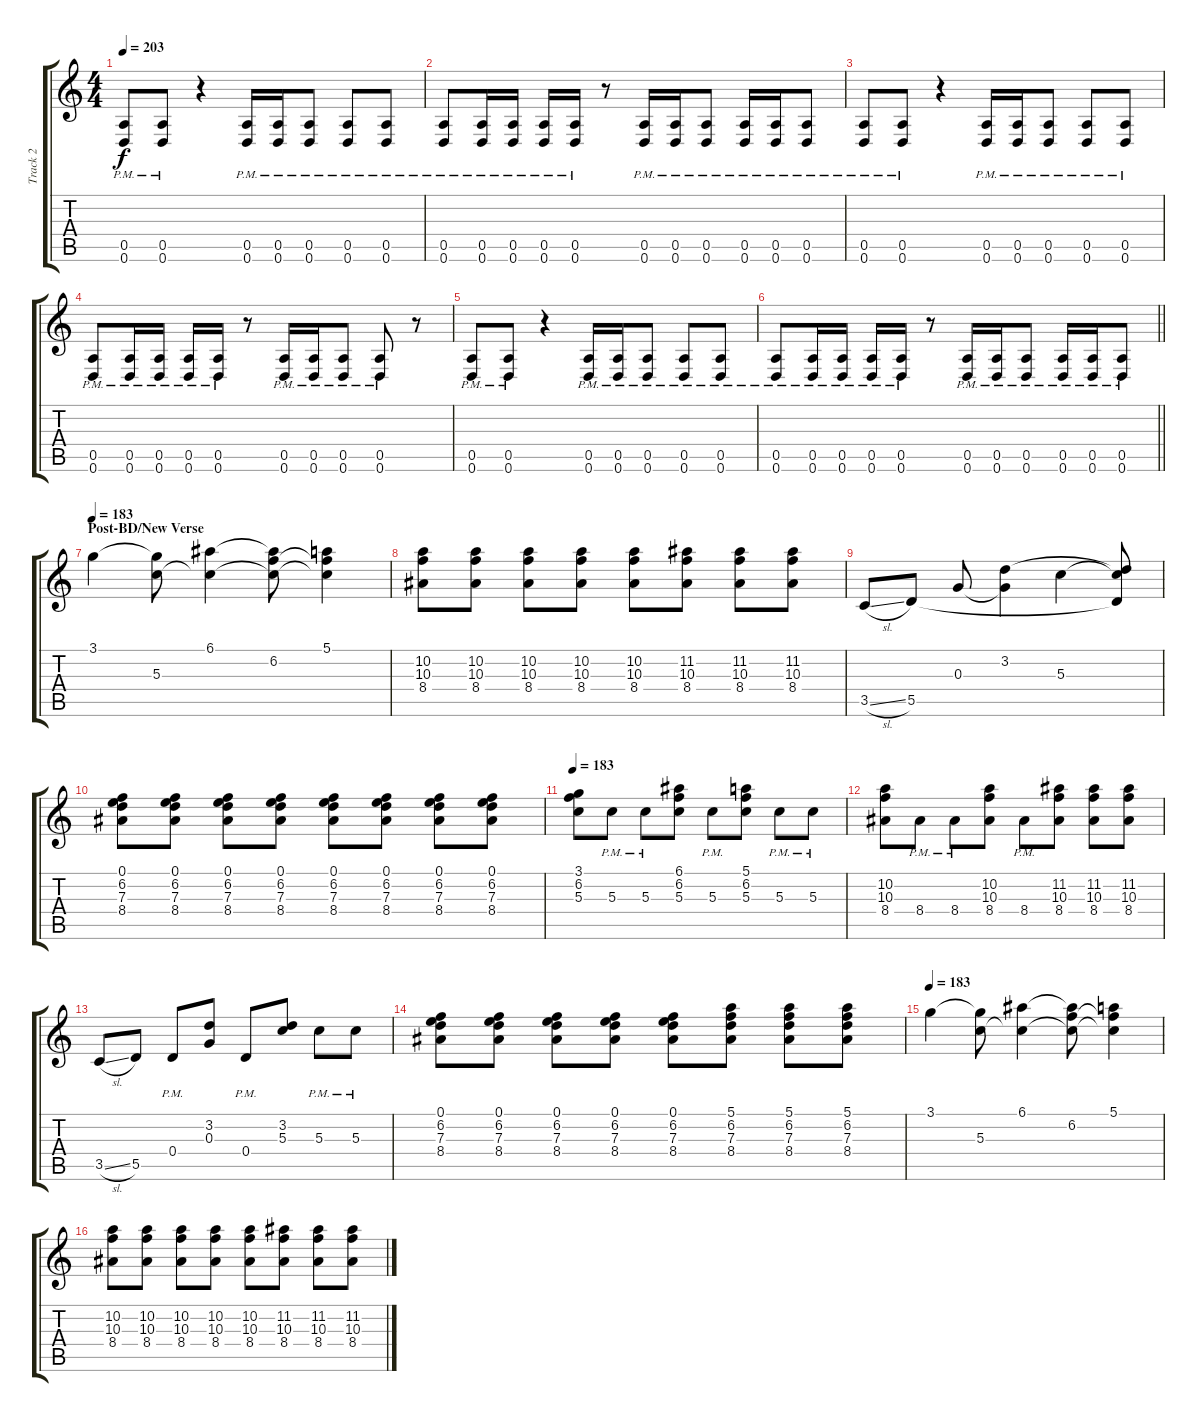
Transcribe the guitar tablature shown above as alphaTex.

\track ("Track 2" "Track 2") {instrument distortionguitar}
\staff {score tabs}
\tuning (E4 B3 G3 D3 A2 D2) {hide}
\ts (4 4)
\tempo 203
\clef g2
\ks c
(0.5{pm} 0.6{pm}).8{dy f} (0.5{pm} 0.6{pm}).8 r.4 (0.5{pm} 0.6{pm}).16 (0.5{pm} 0.6{pm}).16 (0.5{pm} 0.6{pm}).8 (0.5{pm} 0.6{pm}).8 (0.5{pm} 0.6{pm}).8 |
(0.5{pm} 0.6{pm}).8 (0.5{pm} 0.6{pm}).16 (0.5{pm} 0.6{pm}).16 (0.5{pm} 0.6{pm}).16 (0.5{pm} 0.6{pm}).16 r.8 (0.5{pm} 0.6{pm}).16 (0.5{pm} 0.6{pm}).16 (0.5{pm} 0.6{pm}).8 (0.5{pm} 0.6{pm}).16 (0.5{pm} 0.6{pm}).16 (0.5{pm} 0.6{pm}).8 |
(0.5{pm} 0.6{pm}).8 (0.5{pm} 0.6{pm}).8 r.4 (0.5{pm} 0.6{pm}).16 (0.5{pm} 0.6{pm}).16 (0.5{pm} 0.6{pm}).8 (0.5{pm} 0.6{pm}).8 (0.5{pm} 0.6{pm}).8 |
(0.5{pm} 0.6{pm}).8 (0.5{pm} 0.6{pm}).16 (0.5{pm} 0.6{pm}).16 (0.5{pm} 0.6{pm}).16 (0.5{pm} 0.6{pm}).16 r.8 (0.5{pm} 0.6{pm}).16 (0.5{pm} 0.6{pm}).16 (0.5{pm} 0.6{pm}).8 (0.5{pm} 0.6{pm}).8 r.8 |
(0.5{pm} 0.6{pm}).8 (0.5{pm} 0.6{pm}).8 r.4 (0.5{pm} 0.6{pm}).16 (0.5{pm} 0.6{pm}).16 (0.5{pm} 0.6{pm}).8 (0.5{pm} 0.6{pm}).8 (0.5{pm} 0.6{pm}).8 |
\barLineRight lightlight
(0.5{pm} 0.6{pm}).8 (0.5{pm} 0.6{pm}).16 (0.5{pm} 0.6{pm}).16 (0.5{pm} 0.6{pm}).16 (0.5{pm} 0.6{pm}).16 r.8 (0.5{pm} 0.6{pm}).16 (0.5{pm} 0.6{pm}).16 (0.5{pm} 0.6{pm}).8 (0.5{pm} 0.6{pm}).16 (0.5{pm} 0.6{pm}).16 (0.5{pm} 0.6{pm}).8 |
\section ("" "Post-BD/New Verse")
\tempo 183
3.1.4 (3.1{t} 5.3).8 (6.1 5.3{t}).4 (6.1{t} 6.2 5.3{t}).8 (5.1 6.2{t} 5.3{t}).4 |
(10.2 10.3 8.4).8 (10.2 10.3 8.4).8 (10.2 10.3 8.4).8 (10.2 10.3 8.4).8 (10.2 10.3 8.4).8 (11.2 10.3 8.4).8 (11.2 10.3 8.4).8 (11.2 10.3 8.4).8 |
3.5{sl}.8 5.5.8 0.3.8 (3.2 0.3{t}).4 5.3.4 (3.2{t} 5.3{t} 5.5{t}).8 |
(0.1 6.2 7.3 8.4).8 (0.1 6.2 7.3 8.4).8 (0.1 6.2 7.3 8.4).8 (0.1 6.2 7.3 8.4).8 (0.1 6.2 7.3 8.4).8 (0.1 6.2 7.3 8.4).8 (0.1 6.2 7.3 8.4).8 (0.1 6.2 7.3 8.4).8 |
\tempo 183
(3.1 6.2 5.3).8 5.3{pm}.8 5.3{pm}.8 (6.1 6.2 5.3).8 5.3{pm}.8 (5.1 6.2 5.3).8 5.3{pm}.8 5.3{pm}.8 |
(10.2 10.3 8.4).8 8.4{pm}.8 8.4{pm}.8 (10.2 10.3 8.4).8 8.4{pm}.8 (11.2 10.3 8.4).8 (11.2 10.3 8.4).8 (11.2 10.3 8.4).8 |
3.5{sl}.8 5.5.8 0.4{pm}.8 (3.2 0.3).8 0.4{pm}.8 (3.2 5.3).8 5.3{pm}.8 5.3{pm}.8 |
(0.1 6.2 7.3 8.4).8 (0.1 6.2 7.3 8.4).8 (0.1 6.2 7.3 8.4).8 (0.1 6.2 7.3 8.4).8 (0.1 6.2 7.3 8.4).8 (5.1 6.2 7.3 8.4).8 (5.1 6.2 7.3 8.4).8 (5.1 6.2 7.3 8.4).8 |
\tempo 183
3.1.4 (3.1{t} 5.3).8 (6.1 5.3{t}).4 (6.1{t} 6.2 5.3{t}).8 (5.1 6.2{t} 5.3{t}).4 |
(10.2 10.3 8.4).8 (10.2 10.3 8.4).8 (10.2 10.3 8.4).8 (10.2 10.3 8.4).8 (10.2 10.3 8.4).8 (11.2 10.3 8.4).8 (11.2 10.3 8.4).8 (11.2 10.3 8.4).8
